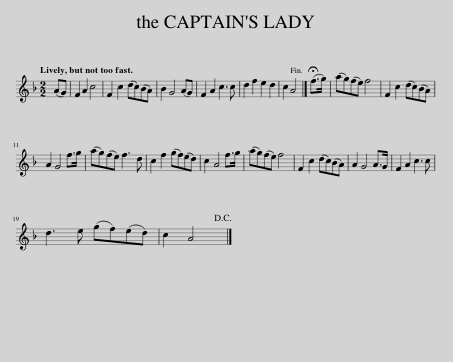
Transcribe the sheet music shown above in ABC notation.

X:1
L:1/8
Q:1/4=120
M:2/2
I:linebreak $
K:F
V:1 treble
V:1
 (AG) | F2 A2 c4 | F2 c2 (dc)(BA) | B2 G4 (AG) | F2 A2 c3 c | %5
 d2 f2 e2 d2 | c2 A4 |] (!fermata!f>g) | (ag)(fe) f4 | F2 c2 (dc)(BA) |$ %10
 A2 G4 f>g | (ag)(fe) f3 d | c2 f2 (gf)(ed) | c2 A4 f>g | (ag)(fe) f4 | %15
 F2 c2 (dc)(BA) | A2 G4 A>G | F2 A2 c3 c |$ d3 e (gf)(ed) | c2 A4!D.C.! |] %20
